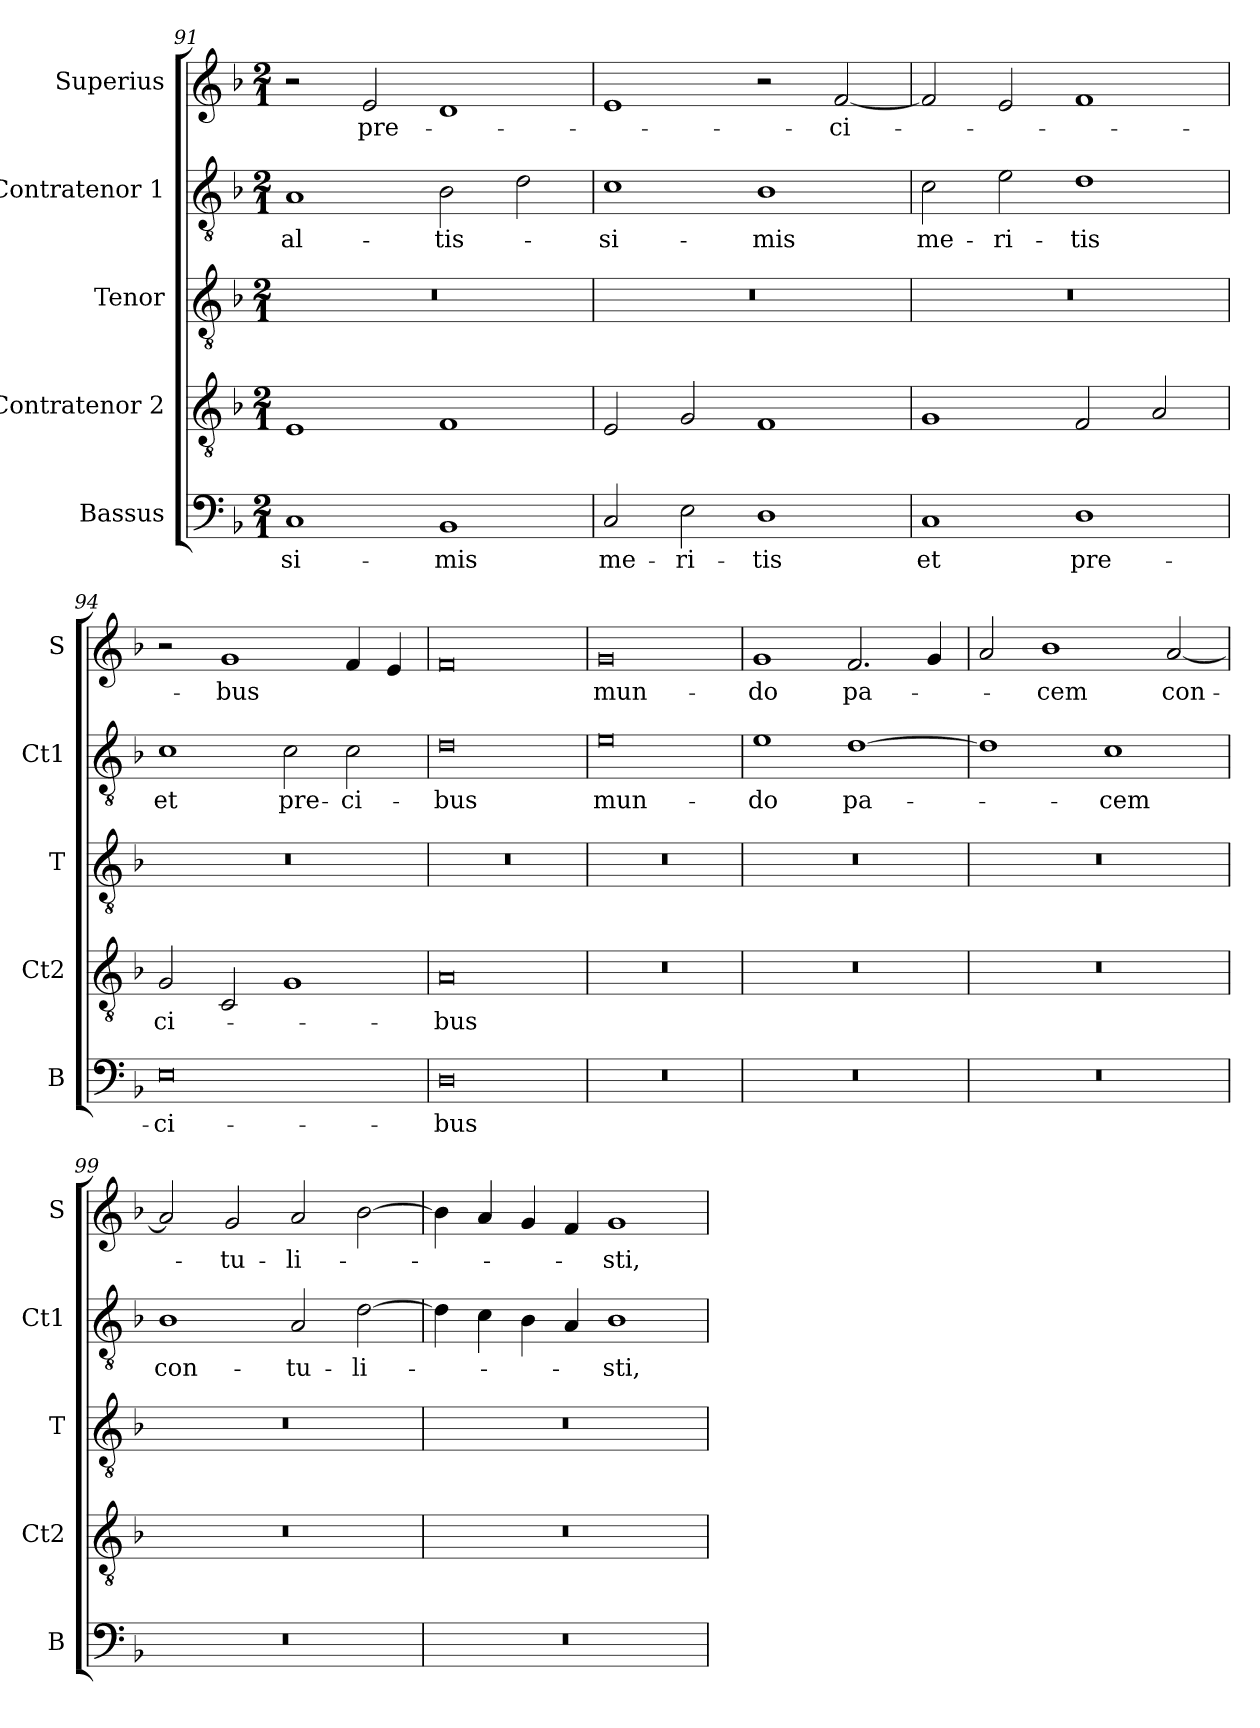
**kern	**text	**kern	**text	**kern	**kern	**text	**kern	**text
*part5	*part5	*part4	*part4	*part3	*part2	*part2	*part1	*part1
*staff5	*staff5	*staff4	*staff4	*staff3	*staff2	*staff2	*staff1	*staff1
*I"Bassus	*	*I"Contratenor 2	*	*I"Tenor	*I"Contratenor 1	*	*I"Superius	*
*I'B	*	*I'Ct2	*	*I'T	*I'Ct1	*	*I'S	*
*clefF4	*	*clefGv2	*	*clefGv2	*clefGv2	*	*clefG2	*
*k[b-]	*	*k[b-]	*	*k[b-]	*k[b-]	*	*k[b-]	*
*M2/1	*	*M2/1	*	*M2/1	*M2/1	*	*M2/1	*
=91	=91	=91	=91	=91	=91	=91	=91	=91
1C	-si-	1E	.	0r	1A	al-	2r	.
.	.	.	.	.	.	.	2e	pre-
1BB-	-mis	1F	.	.	2B-	-tis-	1d	.
.	.	.	.	.	2d	.	.	.
=92	=92	=92	=92	=92	=92	=92	=92	=92
2C	me-	2E	.	0r	1c	-si-	1e	.
2E	-ri-	2G	.	.	.	.	.	.
1D	-tis	1F	.	.	1B-	-mis	2r	.
.	.	.	.	.	.	.	[2f	-ci-
=93	=93	=93	=93	=93	=93	=93	=93	=93
1C	et	1G	.	0r	2c	me-	2f]	.
.	.	.	.	.	2e	-ri-	2e	.
1D	pre-	2F	.	.	1d	-tis	1f	.
.	.	2A	.	.	.	.	.	.
=94	=94	=94	=94	=94	=94	=94	=94	=94
0E	-ci-	2G	-ci-	0r	1c	et	2r	.
.	.	2C	.	.	.	.	1g	-bus
.	.	1G	.	.	2c	pre-	.	.
.	.	.	.	.	2c	-ci-	4f	.
.	.	.	.	.	.	.	4e	.
=95	=95	=95	=95	=95	=95	=95	=95	=95
0D	-bus	0A	-bus	0r	0d	-bus	0f	.
=96	=96	=96	=96	=96	=96	=96	=96	=96
0r	.	0r	.	0r	0e	mun-	0g	mun-
=97	=97	=97	=97	=97	=97	=97	=97	=97
0r	.	0r	.	0r	1e	-do	1g	-do
.	.	.	.	.	[1d	pa-	2.f	pa-
.	.	.	.	.	.	.	4g	.
=98	=98	=98	=98	=98	=98	=98	=98	=98
0r	.	0r	.	0r	1d]	.	2a	.
.	.	.	.	.	.	.	1b-	-cem
.	.	.	.	.	1c	-cem	.	.
.	.	.	.	.	.	.	[2a	con-
=99	=99	=99	=99	=99	=99	=99	=99	=99
0r	.	0r	.	0r	1B-	con-	2a]	.
.	.	.	.	.	.	.	2g	-tu-
.	.	.	.	.	2A	-tu-	2a	-li-
.	.	.	.	.	[2d	-li-	[2b-	.
=100	=100	=100	=100	=100	=100	=100	=100	=100
0r	.	0r	.	0r	4d]	.	4b-]	.
.	.	.	.	.	4c	.	4a	.
.	.	.	.	.	4B-	.	4g	.
.	.	.	.	.	4A	.	4f	.
.	.	.	.	.	1B-	-sti,	1g	-sti,
=	=	=	=	=	=	=	=	=
*-	*-	*-	*-	*-	*-	*-	*-	*-
